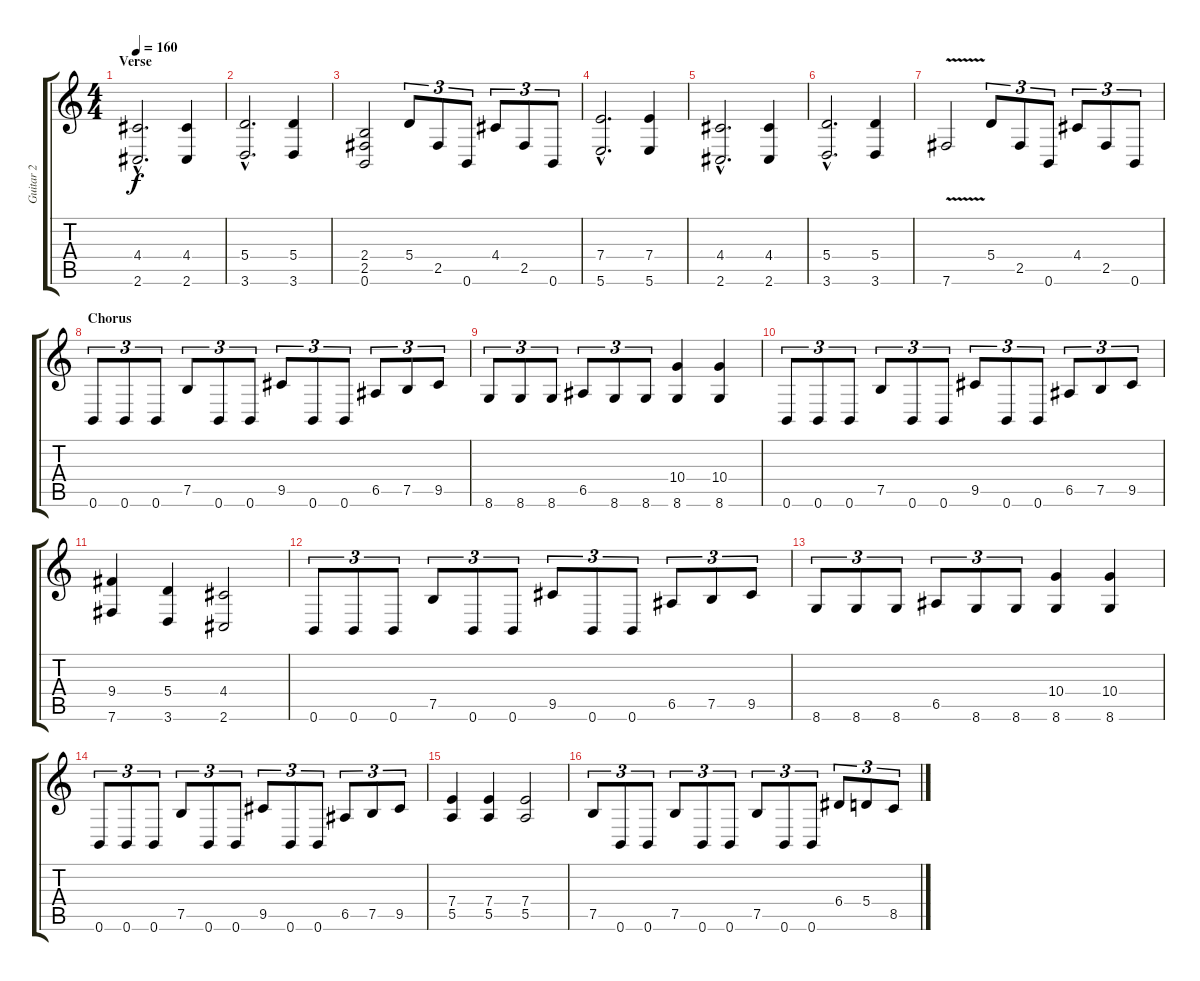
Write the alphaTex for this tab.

\track ("Guitar 2" "Guitar 2") {instrument distortionguitar}
\staff {score tabs}
\tuning (B3 Gb3 D3 A2 E2 B1) {hide}
\ts (4 4)
\section ("" "Verse")
\tempo 160
\clef g2
\ks c
(4.4{hac} 2.6{hac}).2{d dy f} (4.4 2.6).4 |
(5.4{hac} 3.6{hac}).2{d} (5.4 3.6).4 |
(2.4 2.5 0.6).2 5.4.8{tu (3 2)} 2.5.8{tu (3 2)} 0.6.8{tu (3 2)} 4.4.8{tu (3 2)} 2.5.8{tu (3 2)} 0.6.8{tu (3 2)} |
(7.4{hac} 5.6{hac}).2{d} (7.4 5.6).4 |
(4.4{hac} 2.6{hac}).2{d} (4.4 2.6).4 |
(5.4{hac} 3.6{hac}).2{d} (5.4 3.6).4 |
7.6{v}.2 5.4.8{tu (3 2)} 2.5.8{tu (3 2)} 0.6.8{tu (3 2)} 4.4.8{tu (3 2)} 2.5.8{tu (3 2)} 0.6.8{tu (3 2)} |
\section ("" "Chorus")
0.6.8{tu (3 2)} 0.6.8{tu (3 2)} 0.6.8{tu (3 2)} 7.5.8{tu (3 2)} 0.6.8{tu (3 2)} 0.6.8{tu (3 2)} 9.5.8{tu (3 2)} 0.6.8{tu (3 2)} 0.6.8{tu (3 2)} 6.5.8{tu (3 2)} 7.5.8{tu (3 2)} 9.5.8{tu (3 2)} |
8.6.8{tu (3 2)} 8.6.8{tu (3 2)} 8.6.8{tu (3 2)} 6.5.8{tu (3 2)} 8.6.8{tu (3 2)} 8.6.8{tu (3 2)} (10.4 8.6).4 (10.4 8.6).4 |
0.6.8{tu (3 2)} 0.6.8{tu (3 2)} 0.6.8{tu (3 2)} 7.5.8{tu (3 2)} 0.6.8{tu (3 2)} 0.6.8{tu (3 2)} 9.5.8{tu (3 2)} 0.6.8{tu (3 2)} 0.6.8{tu (3 2)} 6.5.8{tu (3 2)} 7.5.8{tu (3 2)} 9.5.8{tu (3 2)} |
(9.4 7.6).4 (5.4 3.6).4 (4.4 2.6).2 |
0.6.8{tu (3 2)} 0.6.8{tu (3 2)} 0.6.8{tu (3 2)} 7.5.8{tu (3 2)} 0.6.8{tu (3 2)} 0.6.8{tu (3 2)} 9.5.8{tu (3 2)} 0.6.8{tu (3 2)} 0.6.8{tu (3 2)} 6.5.8{tu (3 2)} 7.5.8{tu (3 2)} 9.5.8{tu (3 2)} |
8.6.8{tu (3 2)} 8.6.8{tu (3 2)} 8.6.8{tu (3 2)} 6.5.8{tu (3 2)} 8.6.8{tu (3 2)} 8.6.8{tu (3 2)} (10.4 8.6).4 (10.4 8.6).4 |
0.6.8{tu (3 2)} 0.6.8{tu (3 2)} 0.6.8{tu (3 2)} 7.5.8{tu (3 2)} 0.6.8{tu (3 2)} 0.6.8{tu (3 2)} 9.5.8{tu (3 2)} 0.6.8{tu (3 2)} 0.6.8{tu (3 2)} 6.5.8{tu (3 2)} 7.5.8{tu (3 2)} 9.5.8{tu (3 2)} |
(7.4 5.5).4 (7.4 5.5).4 (7.4 5.5).2 |
7.5.8{tu (3 2)} 0.6.8{tu (3 2)} 0.6.8{tu (3 2)} 7.5.8{tu (3 2)} 0.6.8{tu (3 2)} 0.6.8{tu (3 2)} 7.5.8{tu (3 2)} 0.6.8{tu (3 2)} 0.6.8{tu (3 2)} 6.4.8{tu (3 2)} 5.4.8{tu (3 2)} 8.5.8{tu (3 2)}
